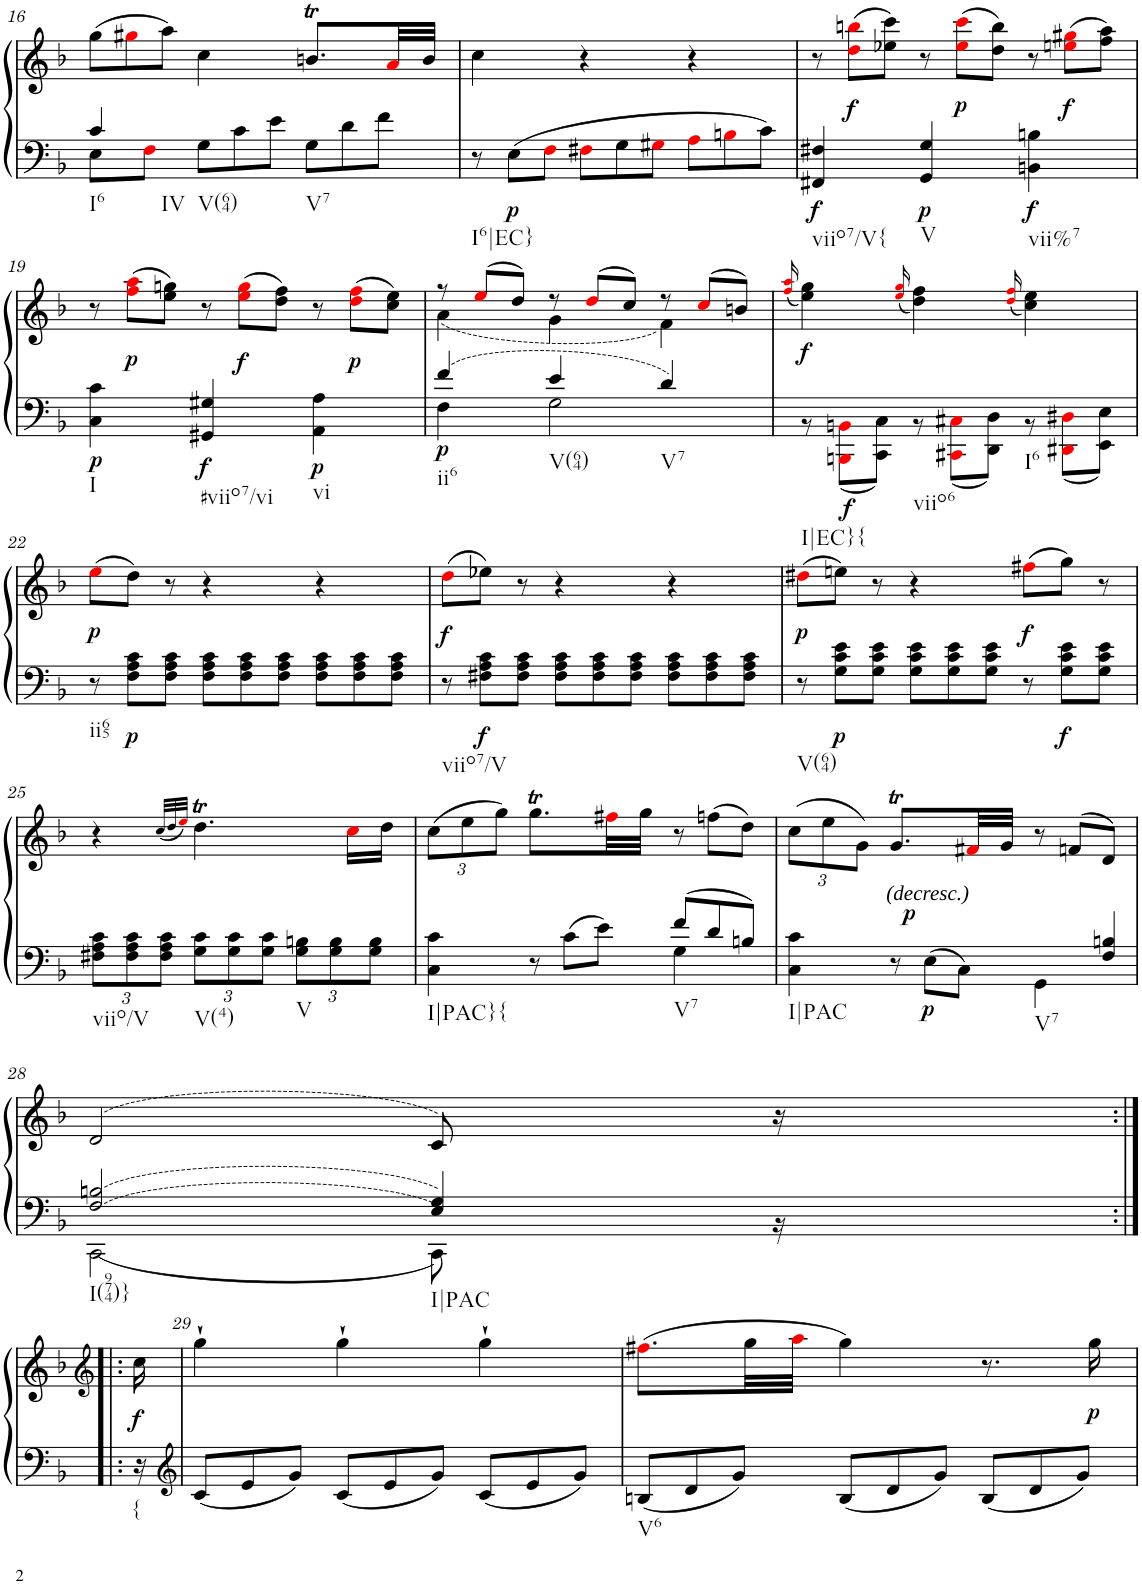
**kern	**kern	**dynam
*part1	*part1	*part1
*staff2	*staff1	*staff1/2
*I"Klavier linke Hand	*	*
!!LO:PB:g=z
*clefF4	*clefG2	*
*k[b-]	*k[b-]	*
*M3/4	*M3/4	*
=16	=16	=16
*^	*	*
*	*	*Xbrackettup	*
!LO:TX:b:t=I6	!	!	!
!LO:TX:b:t=IV	!	!	!
4c/	8E\L	(12gg\L	.
.	.	12gg#Xi\	.
.	8Fi\J	.	.
.	.	12aa\J)	.
*	*Xbrackettup	*	*
!LO:TX:b:t=V(64)	!	!	!
4ryy	12G\L	4cc\	.
.	12c\	.	.
.	12e\J	.	.
!LO:TX:b:t=V7	!	!	!
4ryy	12G\L	8.bnt/L	.
.	12d\	.	.
.	12f\J	.	.
.	.	32ai/LL	.
.	.	32b/JJJ	.
*v	*v	*	*
=17	=17	=17
*brackettup	*	*
!LO:TX:b:t=I6|EC}	!	!
12r	4cc\	.
!	!	!LO:DY:b=2
12E\L	.	p
12Fi\J	.	.
*Xbrackettup	*	*
12F#Xi\L	4r	.
12G\	.	.
12G#Xi\J	.	.
12Ai\L	4r	.
12Bni\	.	.
12c\J	.	.
=18	=18	=18
*^	*	*
*	*	*brackettup	*
!LO:TX:b:t=viio7/V{	!	!	!
!LO:TX:b:t=V	!	!	!
!LO:TX:b:t=vii%7	!	!	!
!	!	!	!LO:DY:b=2
2.ryy	4FF#X/ 4F#X/	12r	f
!	!	!	!LO:DY:b
.	.	(12ddi\ 12bbni\L	f
.	.	12ee-X\ 12ccc\J)	.
!	!	!	!LO:DY:b=2
.	4GG/ 4G/	12r	p
!	!	!	!LO:DY:b
.	.	(12ee-i\ 12ccci\L	p
.	.	12dd\ 12bb\J)	.
!	!	!	!LO:DY:b=2
.	4BBn\ 4Bn\	12r	f
!	!	!	!LO:DY:b
.	.	(12eeni\ 12gg#Xi\L	f
.	.	12ff\ 12aa\J)	.
!!LO:LB:g=z
=19	=19	=19	=19
!LO:TX:b:t=I	!	!	!
!LO:TX:b:t=#viio7/vi	!	!	!
!LO:TX:b:t=vi	!	!	!
!	!	!	!LO:DY:b=2
2.ryy	4C\ 4c\	12r	p
!	!	!	!LO:DY:b
.	.	(12ffi\ 12aai\L	p
.	.	12ee\ 12ggn\J)	.
!	!	!	!LO:DY:b=2
.	4GG#X/ 4G#X/	12r	f
!	!	!	!LO:DY:b
.	.	(12eei\ 12ggi\L	f
.	.	12dd\ 12ff\J)	.
!	!	!	!LO:DY:b=2
.	4AA\ 4A\	12r	p
!	!	!	!LO:DY:b
.	.	(12ddi\ 12ffi\L	p
.	.	12cc\ 12ee\J)	.
=20	=20	=20	=20
*	*	*^	*
!LO:TX:b:t=ii6	!	!	!	!
!	!	!	!	!LO:DY:b=2
4f/	4F\	12r	(4a\	p
.	.	(12eei/L	.	.
.	.	12dd/J)	.	.
!LO:TX:b:t=V(64)	!	!	!	!
4e/	2G\	12r	4g\	.
.	.	(12ddi/L	.	.
.	.	12cc/J)	.	.
!LO:TX:b:t=V7	!	!	!	!
4d/	.	12r	4f\)	.
.	.	(12cci/L	.	.
.	.	12bn/J)	.	.
=21	=21	=21	=21	=21
.	.	.	(16qffi/ 16qaai/	.
*	*brackettup	*	*	*
!LO:TX:b:t=I|EC}{	!	!	!	!
!LO:TX:b:t=viio6	!	!	!	!
!LO:TX:b:t=I6	!	!	!	!
!	!	!	!	!LO:DY:b
2.ryy	12r	2.ryy	4ee\ 4gg\)	f
!	!	!	!	!LO:DY:b=2
.	12BBBni\ 12BBni\L	.	.	f
.	12CC\ 12C\J	.	.	.
.	.	.	(16qeei/ 16qggi/	.
.	12r	.	4dd\ 4ff\)	.
.	12CC#Xi\ 12C#Xi\L	.	.	.
.	12DD\ 12D\J	.	.	.
.	.	.	(16qddi/ 16qffi/	.
.	12r	.	4cc\ 4ee\)	.
.	12DD#Xi\ 12D#Xi\L	.	.	.
.	12EE\ 12E\J	.	.	.
*	*	*v	*v	*
!!LO:LB:g=z
=22	=22	=22	=22
!LO:TX:b:t=ii65	!	!	!
!	!	!	!LO:DY:b
*v	*v	*	*
12r	(12eei\L	p
!	!	!LO:DY:b=2
12F\ 12A\ 12c\L	12dd\J)	p
12F\ 12A\ 12c\J	12r	.
*Xbrackettup	*	*
12F\ 12A\ 12c\L	4r	.
12F\ 12A\ 12c\	.	.
12F\ 12A\ 12c\J	.	.
12F\ 12A\ 12c\L	4r	.
12F\ 12A\ 12c\	.	.
12F\ 12A\ 12c\J	.	.
=23	=23	=23
*brackettup	*	*
!LO:TX:b:t=viio7/V	!	!
!	!	!LO:DY:b
12r	(12ddi\L	f
!	!	!LO:DY:b=2
12F#X\ 12A\ 12c\L	12ee-X\J)	f
12F#\ 12A\ 12c\J	12r	.
*Xbrackettup	*	*
12F#\ 12A\ 12c\L	4r	.
12F#\ 12A\ 12c\	.	.
12F#\ 12A\ 12c\J	.	.
12F#\ 12A\ 12c\L	4r	.
12F#\ 12A\ 12c\	.	.
12F#\ 12A\ 12c\J	.	.
=24	=24	=24
*brackettup	*	*
!LO:TX:b:t=V(64)	!	!
!	!	!LO:DY:b
12r	(12dd#Xi\L	p
!	!	!LO:DY:b=2
12G\ 12c\ 12e\L	12een\J)	p
12G\ 12c\ 12e\J	12r	.
*Xbrackettup	*	*
12G\ 12c\ 12e\L	4r	.
12G\ 12c\ 12e\	.	.
12G\ 12c\ 12e\J	.	.
*brackettup	*	*
!	!	!LO:DY:b
12r	(12ff#Xi\L	f
!	!	!LO:DY:b=2
12G\ 12c\ 12e\L	12gg\J)	f
12G\ 12c\ 12e\J	12r	.
!!LO:LB:g=z
=25	=25	=25
*^	*	*
*	*Xbrackettup	*	*
!LO:TX:b:t=viio/V	!	!	!
!LO:TX:b:t=V(4)	!	!	!
!LO:TX:b:t=V	!	!	!
2.ryy	12F#X\ 12A\ 12c\L	4r	.
.	12F#\ 12A\ 12c\	.	.
.	12F#\ 12A\ 12c\J	.	.
.	.	(32qcc/LLL	.
.	.	32qdd/	.
.	.	32qeei/JJJ)	.
.	12G\ 12c\L	4.ddT\	.
.	12G\ 12c\	.	.
.	12G\ 12c\J	.	.
.	12G\ 12Bn\L	.	.
.	12G\ 12B\	.	.
.	.	16cci\LL	.
.	12G\ 12B\J	.	.
.	.	16dd\JJ	.
=26	=26	=26	=26
*	*	*Xbrackettup	*
!LO:TX:b:t=I|PAC}{	!	!	!
4ryy	4C\ 4c\	(12cc\L	.
.	.	12ee\	.
.	.	12gg\J)	.
*brackettup	*	*	*
12r	4ryy	8.ggT\L	.
12c\L	.	.	.
12e\J	.	.	.
.	.	32ff#Xi\LL	.
.	.	32gg\JJJ	.
*Xbrackettup	*	*brackettup	*
!LO:TX:b:t=V7	!	!	!
12f/L	4G\	12r	.
12d/	.	(12ffn\L	.
12Bn/J	.	12dd\J)	.
=27	=27	=27	=27
*	*	*Xbrackettup	*
!LO:TX:b:t=I|PAC	!	!	!
4C\ 4c\	2ryy	(12cc\L	.
.	.	12ee\	.
.	.	12g\J)	.
*brackettup	*	*	*
!	!	!LO:TX:b:i:t=(decresc.)	!
12r	.	8.gT/L	.
!	!	!	!LO:DY:b=2
!	!	!	!LO:DY:n=1:a=2
12E\L	.	.	p p
12C\J	.	.	.
.	.	32f#Xi/LL	.
.	.	32g/JJJ	.
*	*	*brackettup	*
!LO:TX:b:t=V7	!	!	!
4GG\	12ryy	12r	.
.	12ryy	(>12fn/L	.
.	12F/ 12Bn/	12d/J)	.
!!LO:LB:g=z
=28	=28	=28	=28
!LO:TX:b:t=I(974)}	!	!	!
2F/ 2Bn/	2CC\	(>2d/	.
!LO:TX:b:t=I|PAC	!	!	!
8E/ 8G/	8CC\	8c/)	.
16ryy	16r	16r	.
*v	*v	*	*
!!LO:LB:g=z
=28X1:|!|:	=28X1:|!|:	=28X1:|!|:
*	*clefG2	*
*^	*	*
!LO:TX:b:t={	!	!	!
!	!	!	!LO:DY:b
*v	*v	*	*
16r	16cc\	f
=29	=29	=29
*clefG2	*	*
*Xbrackettup	*	*
12c/L	4gg`\	.
12e/	.	.
12g/J	.	.
12c/L	4gg`\	.
12e/	.	.
12g/J	.	.
12c/L	4gg`\	.
12e/	.	.
12g/J	.	.
=30	=30	=30
!LO:TX:b:t=V6	!	!
12Bn/L	(8.ff#Xi\L	.
12d/	.	.
12g/J	.	.
.	32gg\LL	.
.	32aai\JJJ	.
12B/L	4gg\)	.
12d/	.	.
12g/J	.	.
12B/L	8.r	.
12d/	.	.
12g/J	.	.
!	!	!LO:DY:b
.	16gg\	p
=	=	=
*-	*-	*-
